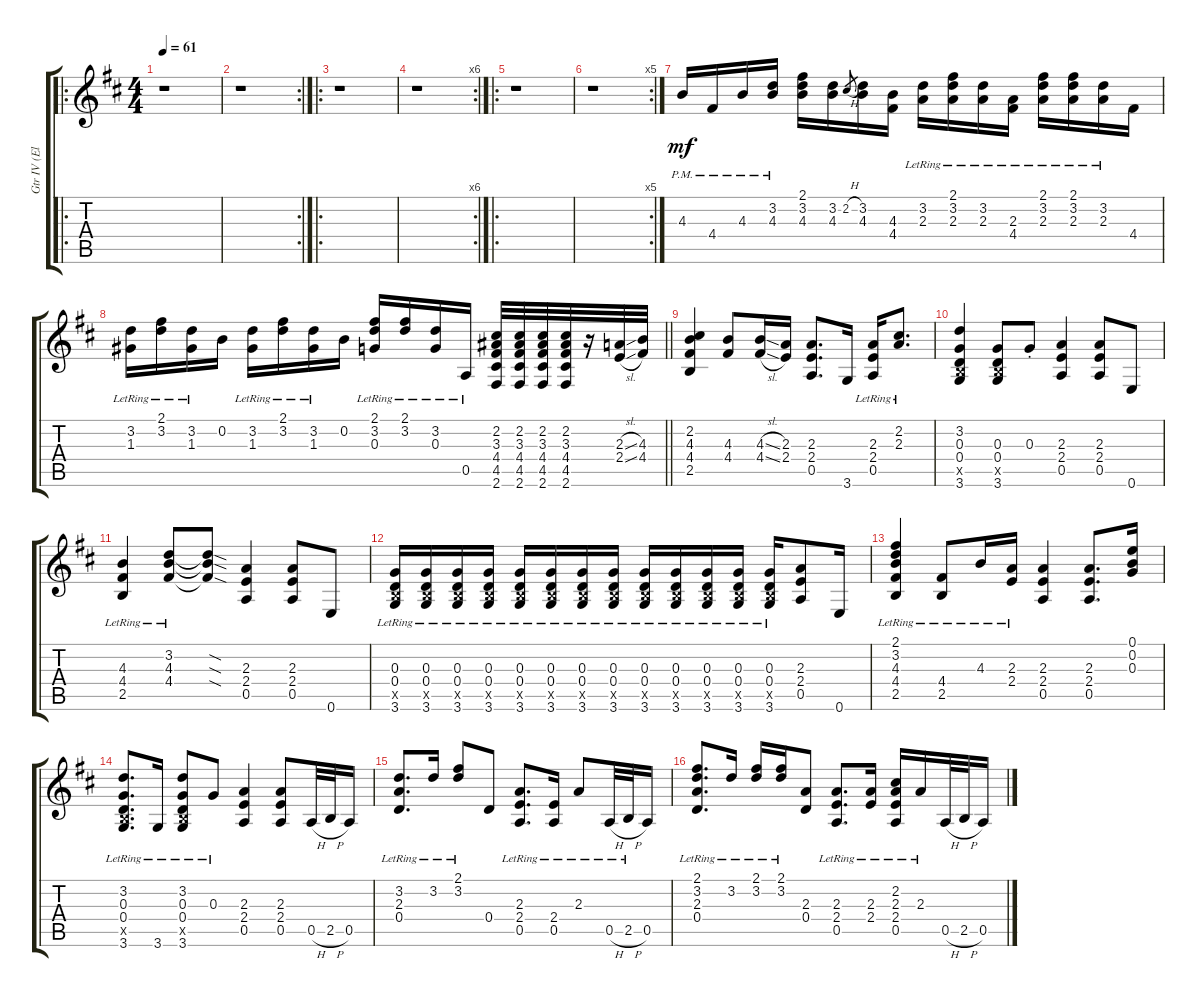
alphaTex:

\track ("Gtr IV (Electric w/ Distortion)" "Gtr IV (El") {instrument overdrivenguitar}
\staff {score tabs}
\tuning (E4 B3 G3 D3 A2 E2) {hide}
\ro
\ts (4 4)
\tempo 61
\clef g2
\ks d
r.1{dy mf instrument overdrivenguitar} |
\rc 2
r.1 |
\ro
r.1 |
\rc 6
r.1 |
\ro
r.1 |
\rc 5
r.1 |
4.3{pm}.16 4.4{pm}.16 4.3{pm}.16 (3.2{pm} 4.3{pm}).16 (2.1 3.2 4.3).16 (3.2 4.3).16 2.2{h}.8{gr} (3.2 4.3).16 (4.3 4.4).16 (3.2{lr} 2.3{lr}).16 (2.1{lr} 3.2{lr} 2.3{lr}).16 (3.2{lr} 2.3{lr}).16 (2.3{lr} 4.4{lr}).16 (2.1{lr} 3.2{lr} 2.3{lr}).16 (2.1{lr} 3.2{lr} 2.3{lr}).16 (3.2{lr} 2.3{lr}).16 4.4.16 |
\barLineRight lightlight
(3.2{lr} 1.3{lr}).16 (2.1{lr} 3.2{lr}).16 (3.2{lr} 1.3{lr}).16 0.2.16 (3.2{lr} 1.3{lr}).16 (2.1{lr} 3.2{lr}).16 (3.2{lr} 1.3{lr}).16 0.2.16 (2.1{lr} 3.2{lr} 0.3{lr}).16 (2.1{lr} 3.2{lr}).16 (3.2{lr} 0.3{lr}).16 0.5{lr}.16 (2.2 3.3 4.4 4.5 2.6).32 (2.2 3.3 4.4 4.5 2.6).32 (2.2 3.3 4.4 4.5 2.6).32 (2.2 3.3 4.4 4.5 2.6).32 r.16 (2.3{sl} 2.4{sl}).32 (4.3 4.4).32 |
(2.2 4.3 4.4 2.5).4 (4.3 4.4).8 (4.3{sl} 4.4{sl}).16 (2.3 2.4).16 (2.3 2.4 0.5).8{d} 3.6.16 (2.3{lr} 2.4{lr} 0.5{lr}).16 (2.2{lr} 2.3{lr}).8{d} |
(3.2 0.3 0.4 2.5{x} 3.6).4 (0.3 0.4 2.5{x} 3.6).8 0.3{st}.8 (2.3 2.4 0.5).4 (2.3 2.4 0.5).8 0.6.8 |
(4.3{lr} 4.4{lr} 2.5{lr}).4 (3.2{lr} 4.3{lr} 4.4{lr}).8 (3.2{sod t} 4.3{sod t} 4.4{sod t}).8 (2.3 2.4 0.5).4 (2.3 2.4 0.5).8 0.6.8 |
(0.3{lr} 0.4{lr} 2.5{x} 3.6{lr}).16 (0.3{lr} 0.4{lr} 2.5{x} 3.6{lr}).16 (0.3{lr} 0.4{lr} 2.5{x} 3.6{lr}).16 (0.3{lr} 0.4{lr} 2.5{x} 3.6{lr}).16 (0.3{lr} 0.4{lr} 2.5{x} 3.6{lr}).16 (0.3{lr} 0.4{lr} 2.5{x} 3.6{lr}).16 (0.3{lr} 0.4{lr} 2.5{x} 3.6{lr}).16 (0.3{lr} 0.4{lr} 2.5{x} 3.6{lr}).16 (0.3{lr} 0.4{lr} 2.5{x} 3.6{lr}).16 (0.3{lr} 0.4{lr} 2.5{x} 3.6{lr}).16 (0.3{lr} 0.4{lr} 2.5{x} 3.6{lr}).16 (0.3{lr} 0.4{lr} 2.5{x} 3.6{lr}).16 (0.3{lr} 0.4{lr} 2.5{x} 3.6{lr}).16 (2.3 2.4 0.5).8 0.6.16 |
(2.1{lr} 3.2{lr} 4.3{lr} 4.4{lr} 2.5{lr}).4 (4.4{lr} 2.5{lr}).8 4.3{lr}.16 (2.3{lr} 2.4{lr}).16 (2.3 2.4 0.5).4 (2.3 2.4 0.5).8{d} (0.1 0.2 0.3).16 |
(3.2{lr} 0.3{lr} 0.4{lr} 2.5{x} 3.6{lr}).8{d} 3.6{lr}.16 (3.2{lr} 0.3{lr} 0.4{lr} 2.5{x} 3.6{lr}).8 0.3{lr}.8 (2.3 2.4 0.5).4 (2.3 2.4 0.5).8 0.5{h}.32 2.5{h}.32 0.5.16 |
(3.2{lr} 2.3{lr} 0.4{lr}).8{d} 3.2{lr}.16 (2.1{lr} 3.2{lr}).8 0.4.8 (2.3{lr} 2.4{lr} 0.5{lr}).8{d} (2.4{lr} 0.5{lr}).16 2.3{lr}.8 0.5{h lr}.32 2.5{h lr}.32 0.5.16 |
(2.1{lr} 3.2{lr} 2.3{lr} 0.4{lr}).8{d} 3.2{lr}.16 (2.1{lr} 3.2{lr}).16 (2.1{lr} 3.2{lr}).16 (2.3 0.4).8 (2.3{lr} 2.4{lr} 0.5{lr}).8{d} (2.3{lr} 2.4{lr}).16 (2.2{lr} 2.3{lr} 2.4{lr} 0.5{lr}).16 2.3{lr}.16 0.5{h}.32 2.5{h}.32 0.5.16
